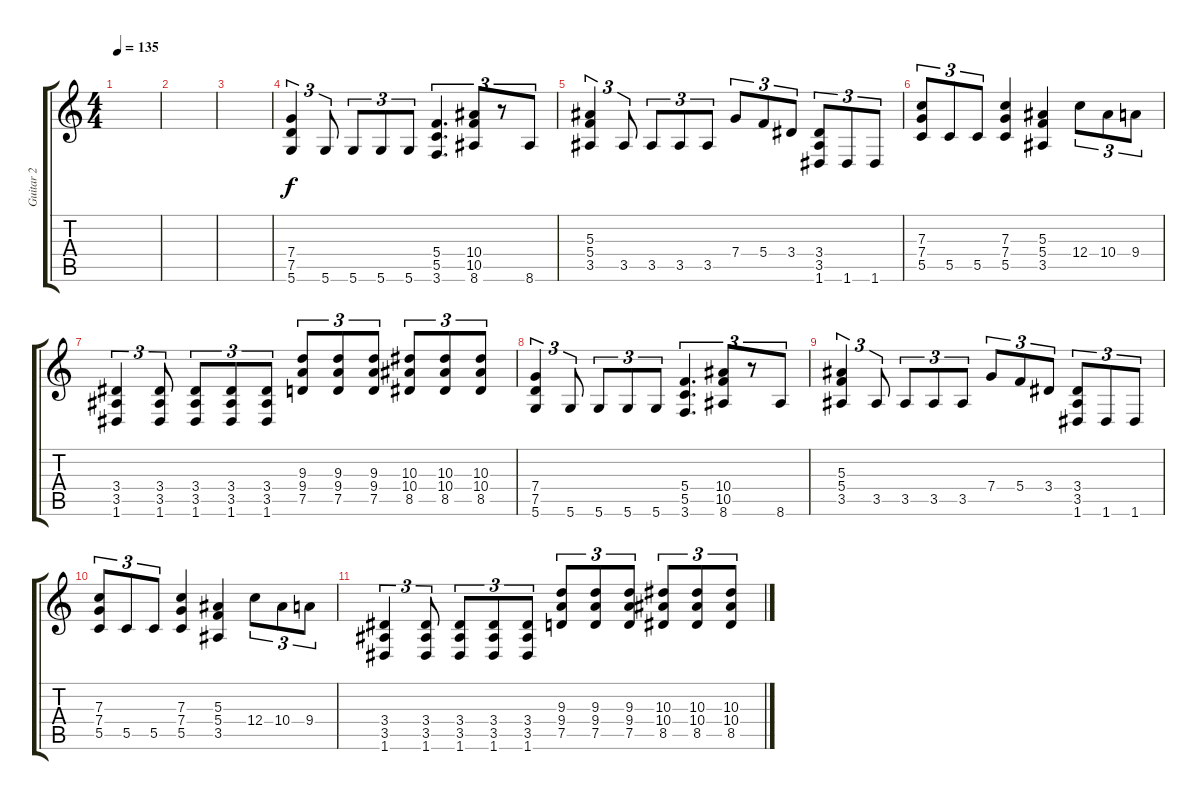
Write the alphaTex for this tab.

\track ("Guitar 2" "Guitar 2") {instrument distortionguitar}
\staff {score tabs}
\tuning (D4 A3 F3 C3 G2 D2) {hide}
\ts (4 4)
\tempo 135
\clef g2
\ks c
|
|
|
(7.4 7.5 5.6).4{tu (3 2)} 5.6.8{tu (3 2)} 5.6.8{tu (3 2)} 5.6.8{tu (3 2)} 5.6.8{tu (3 2)} (5.4 5.5 3.6).4{d tu (3 2)} (10.4 10.5 8.6).8{tu (3 2)} r.8{tu (3 2)} 8.6.8{tu (3 2)} |
(5.3 5.4 3.5).4{tu (3 2)} 3.5.8{tu (3 2)} 3.5.8{tu (3 2)} 3.5.8{tu (3 2)} 3.5.8{tu (3 2)} 7.4.8{tu (3 2)} 5.4.8{tu (3 2)} 3.4.8{tu (3 2)} (3.4 3.5 1.6).8{tu (3 2)} 1.6.8{tu (3 2)} 1.6.8{tu (3 2)} |
(7.3 7.4 5.5).8{tu (3 2)} 5.5.8{tu (3 2)} 5.5.8{tu (3 2)} (7.3 7.4 5.5).4 (5.3 5.4 3.5).4 12.4.8{tu (3 2)} 10.4.8{tu (3 2)} 9.4.8{tu (3 2)} |
(3.4 3.5 1.6).4{tu (3 2)} (3.4 3.5 1.6).8{tu (3 2)} (3.4 3.5 1.6).8{tu (3 2)} (3.4 3.5 1.6).8{tu (3 2)} (3.4 3.5 1.6).8{tu (3 2)} (9.3 9.4 7.5).8{tu (3 2)} (9.3 9.4 7.5).8{tu (3 2)} (9.3 9.4 7.5).8{tu (3 2)} (10.3 10.4 8.5).8{tu (3 2)} (10.3 10.4 8.5).8{tu (3 2)} (10.3 10.4 8.5).8{tu (3 2)} |
(7.4 7.5 5.6).4{tu (3 2)} 5.6.8{tu (3 2)} 5.6.8{tu (3 2)} 5.6.8{tu (3 2)} 5.6.8{tu (3 2)} (5.4 5.5 3.6).4{d tu (3 2)} (10.4 10.5 8.6).8{tu (3 2)} r.8{tu (3 2)} 8.6.8{tu (3 2)} |
(5.3 5.4 3.5).4{tu (3 2)} 3.5.8{tu (3 2)} 3.5.8{tu (3 2)} 3.5.8{tu (3 2)} 3.5.8{tu (3 2)} 7.4.8{tu (3 2)} 5.4.8{tu (3 2)} 3.4.8{tu (3 2)} (3.4 3.5 1.6).8{tu (3 2)} 1.6.8{tu (3 2)} 1.6.8{tu (3 2)} |
(7.3 7.4 5.5).8{tu (3 2)} 5.5.8{tu (3 2)} 5.5.8{tu (3 2)} (7.3 7.4 5.5).4 (5.3 5.4 3.5).4 12.4.8{tu (3 2)} 10.4.8{tu (3 2)} 9.4.8{tu (3 2)} |
(3.4 3.5 1.6).4{tu (3 2)} (3.4 3.5 1.6).8{tu (3 2)} (3.4 3.5 1.6).8{tu (3 2)} (3.4 3.5 1.6).8{tu (3 2)} (3.4 3.5 1.6).8{tu (3 2)} (9.3 9.4 7.5).8{tu (3 2)} (9.3 9.4 7.5).8{tu (3 2)} (9.3 9.4 7.5).8{tu (3 2)} (10.3 10.4 8.5).8{tu (3 2)} (10.3 10.4 8.5).8{tu (3 2)} (10.3 10.4 8.5).8{tu (3 2)}
